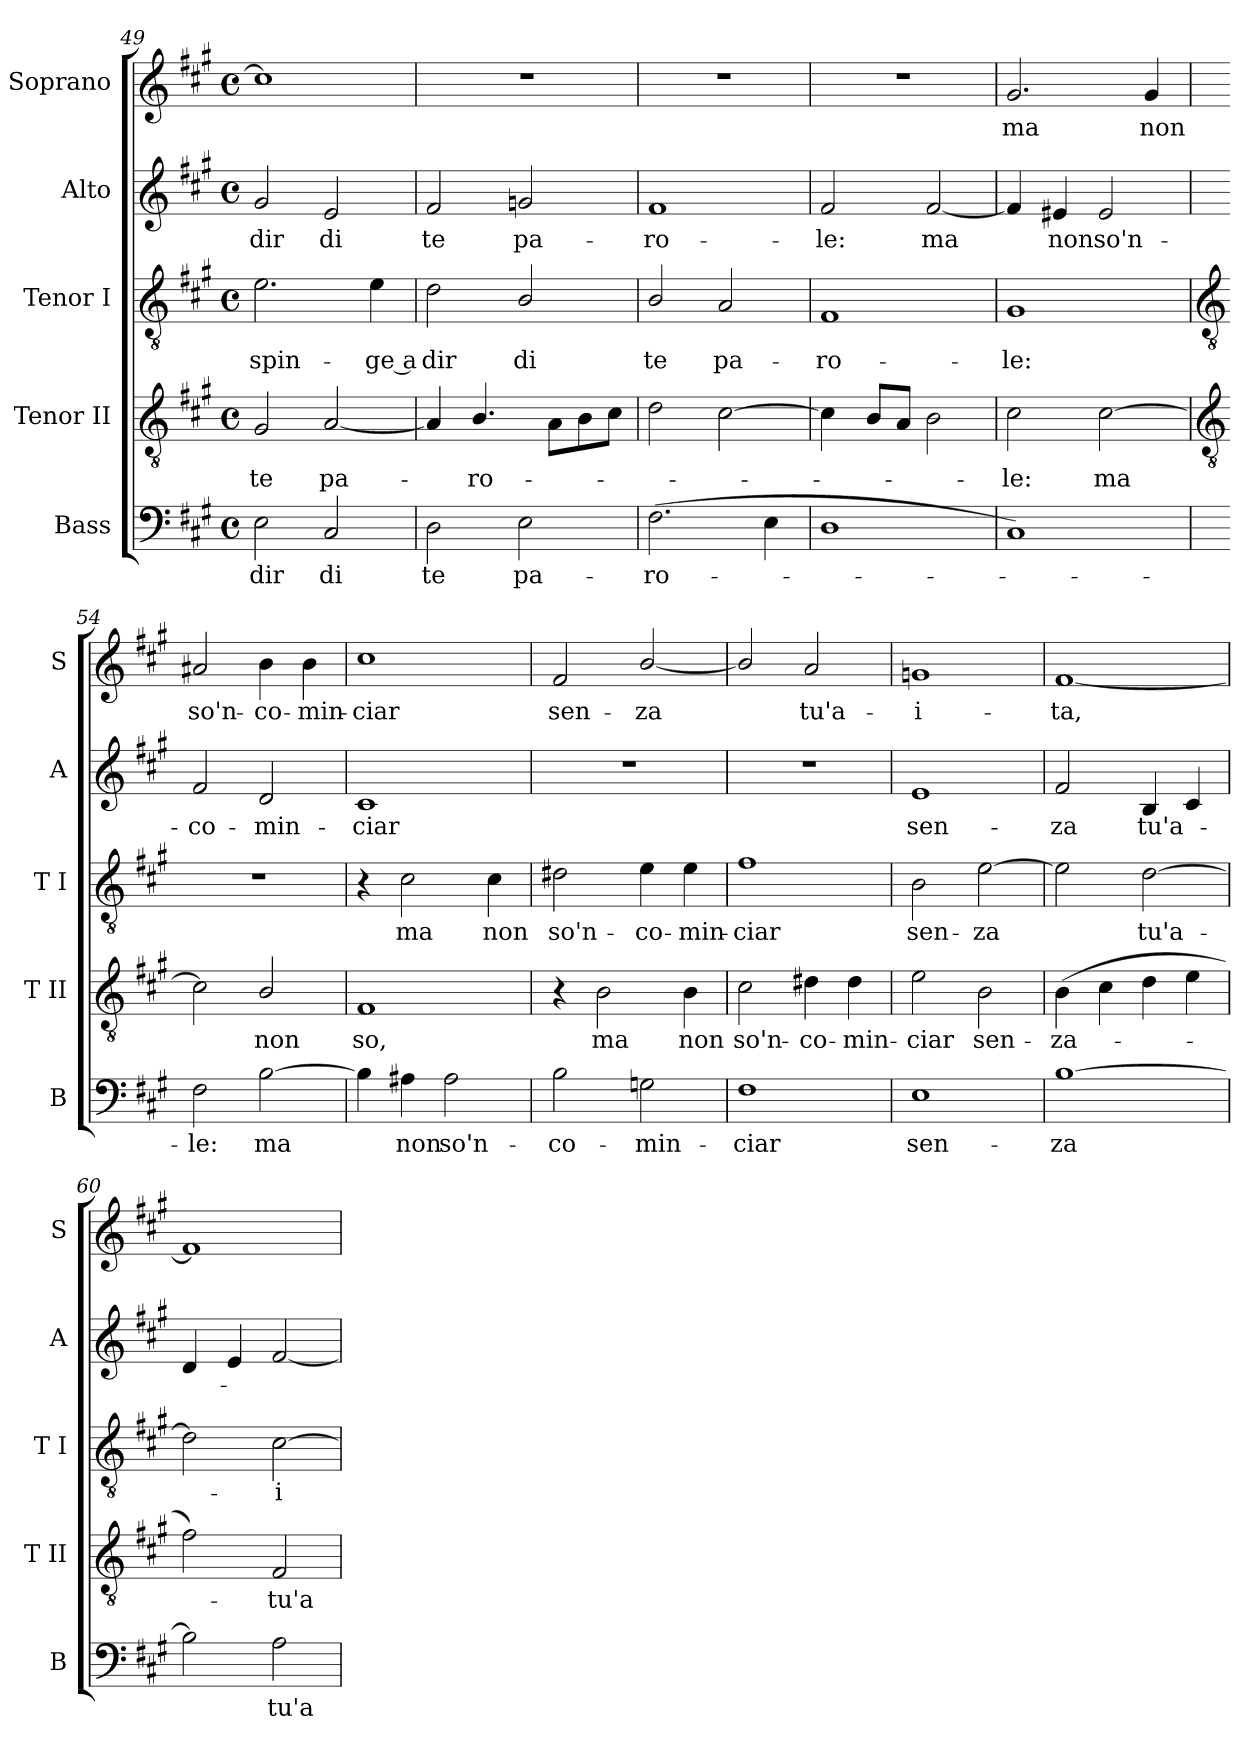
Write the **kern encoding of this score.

**kern	**text	**kern	**text	**kern	**text	**kern	**text	**kern	**text
*part5	*part5	*part4	*part4	*part3	*part3	*part2	*part2	*part1	*part1
*staff5	*staff5	*staff4	*staff4	*staff3	*staff3	*staff2	*staff2	*staff1	*staff1
*I"Bass	*	*I"Tenor II	*	*I"Tenor I	*	*I"Alto	*	*I"Soprano	*
*I'B	*	*I'T II	*	*I'T I	*	*I'A	*	*I'S	*
*clefF4	*	*clefGv2	*	*clefGv2	*	*clefG2	*	*clefG2	*
*k[f#c#g#]	*	*k[f#c#g#]	*	*k[f#c#g#]	*	*k[f#c#g#]	*	*k[f#c#g#]	*
*A:	*	*A:	*	*A:	*	*A:	*	*A:	*
*M4/4	*	*M4/4	*	*M4/4	*	*M4/4	*	*M4/4	*
*met(c)	*	*met(c)	*	*met(c)	*	*met(c)	*	*met(c)	*
=49	=49	=49	=49	=49	=49	=49	=49	=49	=49
!	!LO:LY:b	!	!LO:LY:b	!	!LO:LY:b	!	!LO:LY:b	!	!
2E	dir	2G#	te	2.e	spin-	2g#	dir	1cc#]	.
!	!LO:LY:b	!	!LO:LY:b	!	!	!	!LO:LY:b	!	!
2C#	di	[2A	pa-	.	.	2e	di	.	.
!	!	!	!	!	!LO:LY:b	!	!	!	!
.	.	.	.	4e	-ge a	.	.	.	.
=50	=50	=50	=50	=50	=50	=50	=50	=50	=50
!	!LO:LY:b	!	!	!	!LO:LY:b	!	!LO:LY:b	!	!
2D	te	4A]	.	2d	dir	2f#	te	1r	.
!	!	!	!LO:LY:b	!	!	!	!	!	!
.	.	4.B/	ro-	.	.	.	.	.	.
!	!LO:LY:b	!	!	!	!LO:LY:b	!	!LO:LY:b	!	!
2E	pa-	.	.	2B/	di	2gn	pa-	.	.
.	.	8AL	.	.	.	.	.	.	.
.	.	8B	.	.	.	.	.	.	.
.	.	8c#J	.	.	.	.	.	.	.
=51	=51	=51	=51	=51	=51	=51	=51	=51	=51
!	!LO:LY:b	!	!	!	!LO:LY:b	!	!LO:LY:b	!	!
(>2.F#	-ro-	2d	.	2B/	te	1f#	-ro-	1r	.
!	!	!	!	!	!LO:LY:b	!	!	!	!
.	.	[2c#	.	2A	pa-	.	.	.	.
4E	.	.	.	.	.	.	.	.	.
=52	=52	=52	=52	=52	=52	=52	=52	=52	=52
!	!	!	!	!	!LO:LY:b	!	!LO:LY:b	!	!
1D	.	4c#]	.	1F#	-ro-	2f#	-le:	1r	.
.	.	8BL	.	.	.	.	.	.	.
.	.	8AJ	.	.	.	.	.	.	.
!	!	!	!	!	!	!	!LO:LY:b	!	!
.	.	2B	.	.	.	[2f#	ma	.	.
=53	=53	=53	=53	=53	=53	=53	=53	=53	=53
!	!	!	!LO:LY:b	!	!LO:LY:b	!	!	!	!LO:LY:b
1C#)	.	2c#	le:	1G#	-le:	4f#]	.	2.g#	ma
!	!	!	!	!	!	!	!LO:LY:b	!	!
.	.	.	.	.	.	4e#X	non	.	.
!	!	!	!LO:LY:b	!	!	!	!LO:LY:b	!	!
.	.	[2c#	ma	.	.	2e#	so'n-	.	.
!	!	!	!	!	!	!	!	!	!LO:LY:b
.	.	.	.	.	.	.	.	4g#	non
!!LO:LB:g=z
=54	=54	=54	=54	=54	=54	=54	=54	=54	=54
*	*	*clefGv2	*	*clefGv2	*	*	*	*	*
!	!LO:LY:b	!	!	!	!	!	!LO:LY:b	!	!LO:LY:b
2F#	le:	2c#]	.	1r	.	2f#	-co-	2a#	so'n-
!	!LO:LY:b	!	!LO:LY:b	!	!	!	!LO:LY:b	!	!LO:LY:b
[2B	ma	2B/	non	.	.	2d	-min-	4b	-co-
!	!	!	!	!	!	!	!	!	!LO:LY:b
.	.	.	.	.	.	.	.	4b	-min-
=55	=55	=55	=55	=55	=55	=55	=55	=55	=55
!	!	!	!LO:LY:b	!	!	!	!LO:LY:b	!	!LO:LY:b
4B]	.	1F#	so,	4r	.	1c#	-ciar	1cc#	-ciar
!	!LO:LY:b	!	!	!	!LO:LY:b	!	!	!	!
4A#X	non	.	.	2c#	ma	.	.	.	.
!	!LO:LY:b	!	!	!	!	!	!	!	!
2A#	so'n-	.	.	.	.	.	.	.	.
!	!	!	!	!	!LO:LY:b	!	!	!	!
.	.	.	.	4c#	non	.	.	.	.
=56	=56	=56	=56	=56	=56	=56	=56	=56	=56
!	!LO:LY:b	!	!	!	!LO:LY:b	!	!	!	!LO:LY:b
2B	-co-	4r	.	2d#X	so'n-	1r	.	2f#	sen-
!	!	!	!LO:LY:b	!	!	!	!	!	!
.	.	2B	ma	.	.	.	.	.	.
!	!LO:LY:b	!	!	!	!LO:LY:b	!	!	!	!LO:LY:b
2Gn	-min-	.	.	4e	-co-	.	.	[2b/	-za
!	!	!	!LO:LY:b	!	!LO:LY:b	!	!	!	!
.	.	4B	non	4e	-min-	.	.	.	.
=57	=57	=57	=57	=57	=57	=57	=57	=57	=57
!	!LO:LY:b	!	!LO:LY:b	!	!LO:LY:b	!	!	!	!
1F#	-ciar	2c#	so'n-	1f#	-ciar	1r	.	2b/]	.
!	!	!	!LO:LY:b	!	!	!	!	!	!LO:LY:b
.	.	4d#X	-co-	.	.	.	.	2a	tu'a-
!	!	!	!LO:LY:b	!	!	!	!	!	!
.	.	4d#	-min-	.	.	.	.	.	.
=58	=58	=58	=58	=58	=58	=58	=58	=58	=58
!	!LO:LY:b	!	!LO:LY:b	!	!LO:LY:b	!	!LO:LY:b	!	!LO:LY:b
1E	sen-	2e	-ciar	2B	sen-	1e	sen-	1gn	-i-
!	!	!	!LO:LY:b	!	!LO:LY:b	!	!	!	!
.	.	2B	sen-	[2e	-za	.	.	.	.
=59	=59	=59	=59	=59	=59	=59	=59	=59	=59
!	!LO:LY:b	!	!LO:LY:b	!	!	!	!LO:LY:b	!	!LO:LY:b
[1B	-za	(>4B	-za-	2e]	.	2f#	-za	[1f#	-ta,
.	.	4c#	.	.	.	.	.	.	.
!	!	!	!	!	!LO:LY:b	!	!LO:LY:b	!	!
.	.	4d	.	[2d	tu'a-	4B	tu'a-	.	.
.	.	4e	.	.	.	4c#	.	.	.
=60	=60	=60	=60	=60	=60	=60	=60	=60	=60
2B]	.	2f#)	.	2d]	.	4d	.	1f#]	.
.	.	.	.	.	.	4e	.	.	.
!	!LO:LY:b	!	!LO:LY:b	!	!LO:LY:b	!	!	!	!
2A	tu'a-	2F#	tu'a-	[2c#	i-	[2f#	.	.	.
=	=	=	=	=	=	=	=	=	=
*-	*-	*-	*-	*-	*-	*-	*-	*-	*-
